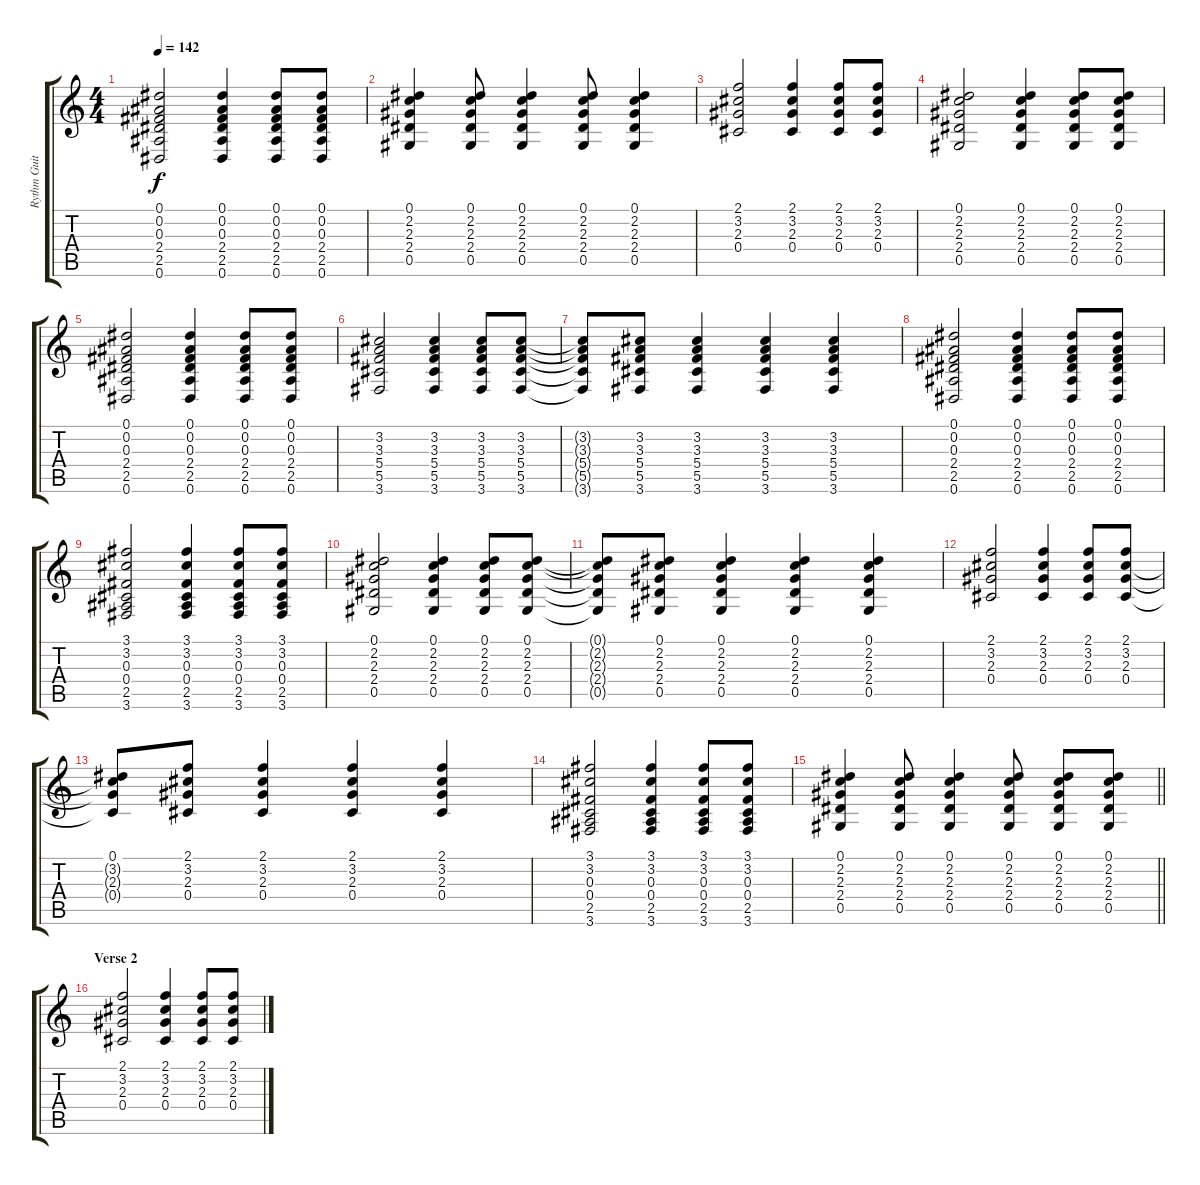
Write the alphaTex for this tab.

\track ("Rythm Guitar" "Rythm Guit") {instrument acousticguitarsteel}
\staff {score tabs}
\tuning (Eb4 Bb3 Gb3 Db3 Ab2 Eb2) {hide}
\ts (4 4)
\tempo 142
\clef g2
\ks c
(0.1 0.2 0.3 2.4 2.5 0.6).2{dy f} (0.1 0.2 0.3 2.4 2.5 0.6).4 (0.1 0.2 0.3 2.4 2.5 0.6).8 (0.1 0.2 0.3 2.4 2.5 0.6).8 |
(0.1 2.2 2.3 2.4 0.5).4 (0.1 2.2 2.3 2.4 0.5).8 (0.1 2.2 2.3 2.4 0.5).4 (0.1 2.2 2.3 2.4 0.5).8 (0.1 2.2 2.3 2.4 0.5).4 |
(2.1 3.2 2.3 0.4).2 (2.1 3.2 2.3 0.4).4 (2.1 3.2 2.3 0.4).8 (2.1 3.2 2.3 0.4).8 |
(0.1 2.2 2.3 2.4 0.5).2 (0.1 2.2 2.3 2.4 0.5).4 (0.1 2.2 2.3 2.4 0.5).8 (0.1 2.2 2.3 2.4 0.5).8 |
(0.1 0.2 0.3 2.4 2.5 0.6).2 (0.1 0.2 0.3 2.4 2.5 0.6).4 (0.1 0.2 0.3 2.4 2.5 0.6).8 (0.1 0.2 0.3 2.4 2.5 0.6).8 |
(3.2 3.3 5.4 5.5 3.6).2 (3.2 3.3 5.4 5.5 3.6).4 (3.2 3.3 5.4 5.5 3.6).8 (3.2 3.3 5.4 5.5 3.6).8 |
(3.2{t} 3.3{t} 5.4{t} 5.5{t} 3.6{t}).8 (3.2 3.3 5.4 5.5 3.6).8 (3.2 3.3 5.4 5.5 3.6).4 (3.2 3.3 5.4 5.5 3.6).4 (3.2 3.3 5.4 5.5 3.6).4 |
(0.1 0.2 0.3 2.4 2.5 0.6).2 (0.1 0.2 0.3 2.4 2.5 0.6).4 (0.1 0.2 0.3 2.4 2.5 0.6).8 (0.1 0.2 0.3 2.4 2.5 0.6).8 |
(3.1 3.2 0.3 0.4 2.5 3.6).2 (3.1 3.2 0.3 0.4 2.5 3.6).4 (3.1 3.2 0.3 0.4 2.5 3.6).8 (3.1 3.2 0.3 0.4 2.5 3.6).8 |
(0.1 2.2 2.3 2.4 0.5).2 (0.1 2.2 2.3 2.4 0.5).4 (0.1 2.2 2.3 2.4 0.5).8 (0.1 2.2 2.3 2.4 0.5).8 |
(0.1{t} 2.2{t} 2.3{t} 2.4{t} 0.5{t}).8 (0.1 2.2 2.3 2.4 0.5).8 (0.1 2.2 2.3 2.4 0.5).4 (0.1 2.2 2.3 2.4 0.5).4 (0.1 2.2 2.3 2.4 0.5).4 |
(2.1 3.2 2.3 0.4).2 (2.1 3.2 2.3 0.4).4 (2.1 3.2 2.3 0.4).8 (2.1 3.2 2.3 0.4).8 |
(0.1 3.2{t} 2.3{t} 0.4{t}).8 (2.1 3.2 2.3 0.4).8 (2.1 3.2 2.3 0.4).4 (2.1 3.2 2.3 0.4).4 (2.1 3.2 2.3 0.4).4 |
(3.1 3.2 0.3 0.4 2.5 3.6).2 (3.1 3.2 0.3 0.4 2.5 3.6).4 (3.1 3.2 0.3 0.4 2.5 3.6).8 (3.1 3.2 0.3 0.4 2.5 3.6).8 |
\barLineRight lightlight
(0.1 2.2 2.3 2.4 0.5).4 (0.1 2.2 2.3 2.4 0.5).8 (0.1 2.2 2.3 2.4 0.5).4 (0.1 2.2 2.3 2.4 0.5).8 (0.1 2.2 2.3 2.4 0.5).8 (0.1 2.2 2.3 2.4 0.5).8 |
\section ("" "Verse 2")
(2.1 3.2 2.3 0.4).2 (2.1 3.2 2.3 0.4).4 (2.1 3.2 2.3 0.4).8 (2.1 3.2 2.3 0.4).8
